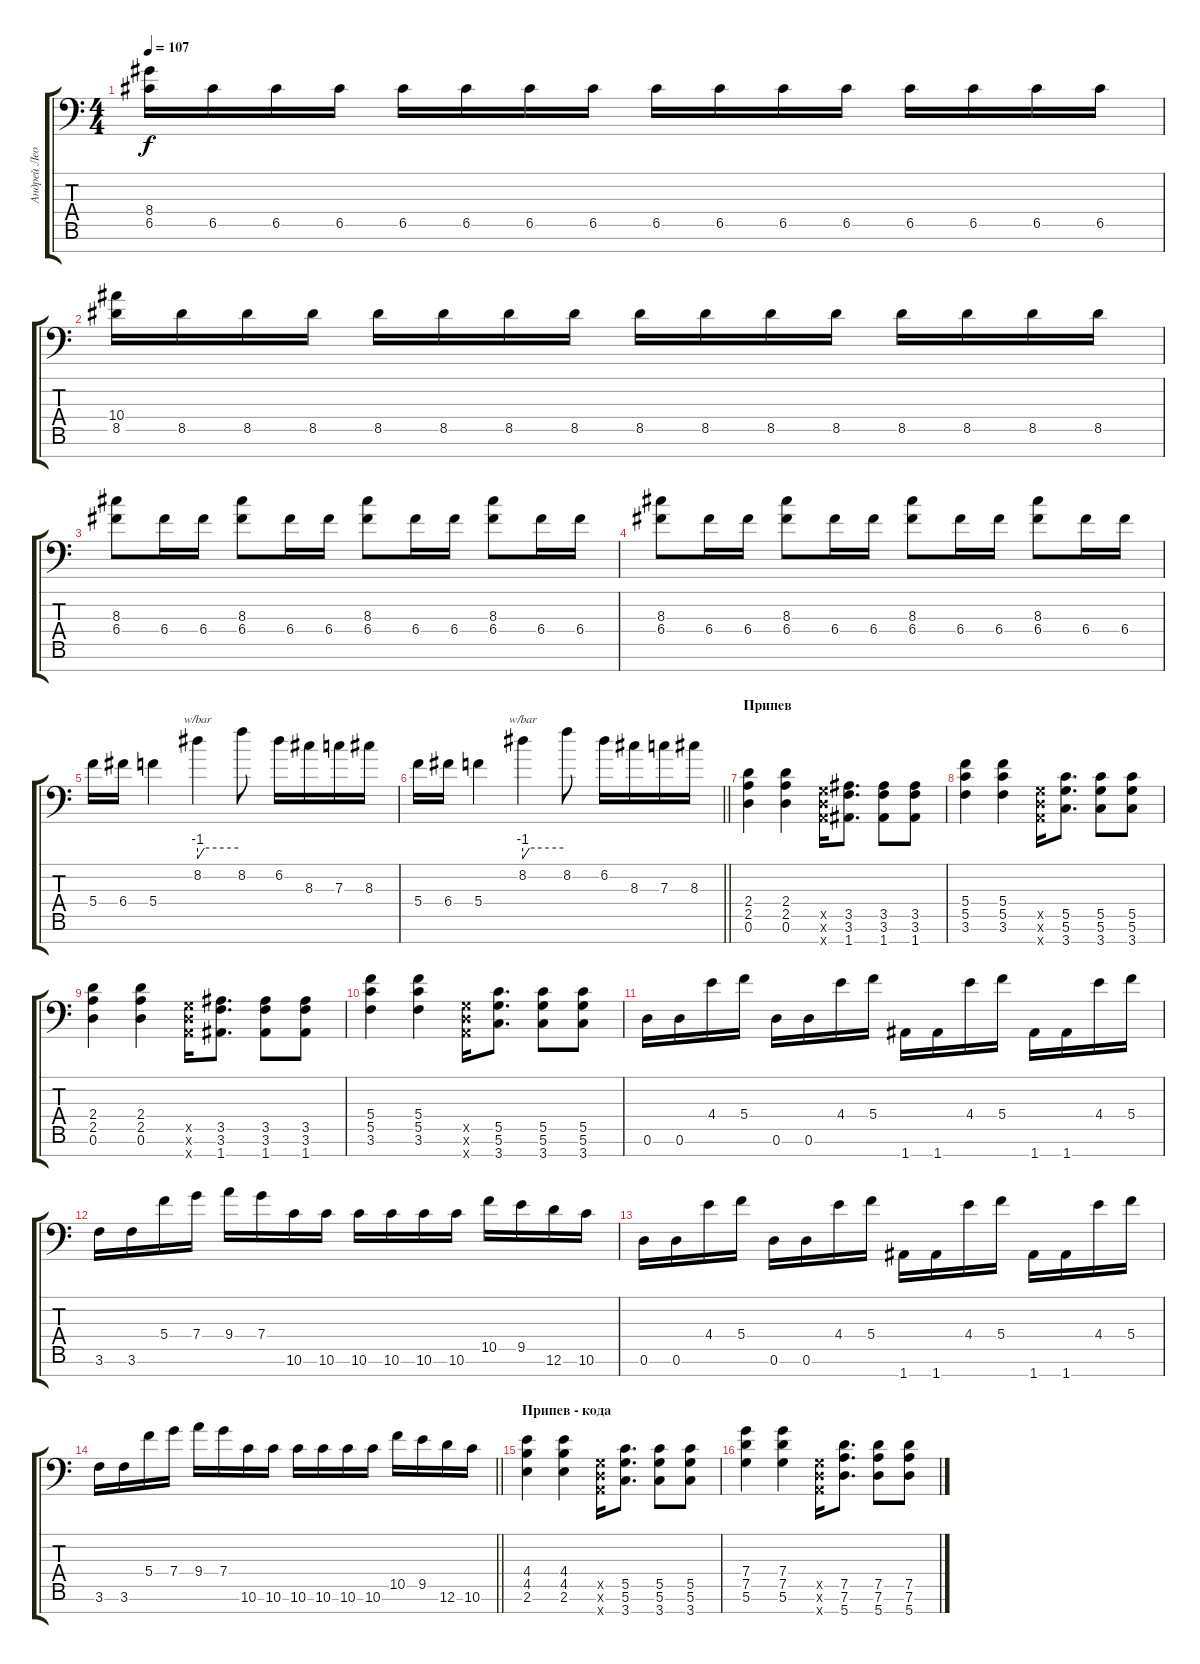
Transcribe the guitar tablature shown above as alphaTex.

\track ("Андрей Леонтьев" "Андрей Лео") {instrument distortionguitar}
\staff {score tabs}
\tuning (D4 A3 F3 C3 G2 D2 A1) {hide}
\ts (4 4)
\tempo 107
\clef f4
\ks c
(8.4 6.5).16{dy f} 6.5.16 6.5.16 6.5.16 6.5.16 6.5.16 6.5.16 6.5.16 6.5.16 6.5.16 6.5.16 6.5.16 6.5.16 6.5.16 6.5.16 6.5.16 |
(10.4 8.5).16 8.5.16 8.5.16 8.5.16 8.5.16 8.5.16 8.5.16 8.5.16 8.5.16 8.5.16 8.5.16 8.5.16 8.5.16 8.5.16 8.5.16 8.5.16 |
(8.3 6.4).8 6.4.16 6.4.16 (8.3 6.4).8 6.4.16 6.4.16 (8.3 6.4).8 6.4.16 6.4.16 (8.3 6.4).8 6.4.16 6.4.16 |
(8.3 6.4).8 6.4.16 6.4.16 (8.3 6.4).8 6.4.16 6.4.16 (8.3 6.4).8 6.4.16 6.4.16 (8.3 6.4).8 6.4.16 6.4.16 |
5.4.16 6.4.16 5.4.4 8.2.4{tbe (custom default 0 -4 10 0 60 0)} 8.2.8 6.2.16 8.3.16 7.3.16 8.3.16 |
\barLineRight lightlight
5.4.16 6.4.16 5.4.4 8.2.4{tbe (custom default 0 -4 10 0 60 0)} 8.2.8 6.2.16 8.3.16 7.3.16 8.3.16 |
\section ("" "Припев")
(2.4 2.5 0.6).4 (2.4 2.5 0.6).4 (0.5{x} 0.6{x} 0.7{x}).16 (3.5 3.6 1.7).8{d} (3.5 3.6 1.7).8 (3.5 3.6 1.7).8 |
(5.4 5.5 3.6).4 (5.4 5.5 3.6).4 (0.5{x} 0.6{x} 0.7{x}).16 (5.5 5.6 3.7).8{d} (5.5 5.6 3.7).8 (5.5 5.6 3.7).8 |
(2.4 2.5 0.6).4 (2.4 2.5 0.6).4 (0.5{x} 0.6{x} 0.7{x}).16 (3.5 3.6 1.7).8{d} (3.5 3.6 1.7).8 (3.5 3.6 1.7).8 |
(5.4 5.5 3.6).4 (5.4 5.5 3.6).4 (0.5{x} 0.6{x} 0.7{x}).16 (5.5 5.6 3.7).8{d} (5.5 5.6 3.7).8 (5.5 5.6 3.7).8 |
0.6.16 0.6.16 4.4.16 5.4.16 0.6.16 0.6.16 4.4.16 5.4.16 1.7.16 1.7.16 4.4.16 5.4.16 1.7.16 1.7.16 4.4.16 5.4.16 |
3.6.16 3.6.16 5.4.16 7.4.16 9.4.16 7.4.16 10.6.16 10.6.16 10.6.16 10.6.16 10.6.16 10.6.16 10.5.16 9.5.16 12.6.16 10.6.16 |
0.6.16 0.6.16 4.4.16 5.4.16 0.6.16 0.6.16 4.4.16 5.4.16 1.7.16 1.7.16 4.4.16 5.4.16 1.7.16 1.7.16 4.4.16 5.4.16 |
\barLineRight lightlight
3.6.16 3.6.16 5.4.16 7.4.16 9.4.16 7.4.16 10.6.16 10.6.16 10.6.16 10.6.16 10.6.16 10.6.16 10.5.16 9.5.16 12.6.16 10.6.16 |
\section ("" "Припев - кода")
(4.4 4.5 2.6).4 (4.4 4.5 2.6).4 (0.5{x} 0.6{x} 0.7{x}).16 (5.5 5.6 3.7).8{d} (5.5 5.6 3.7).8 (5.5 5.6 3.7).8 |
(7.4 7.5 5.6).4 (7.4 7.5 5.6).4 (0.5{x} 0.6{x} 0.7{x}).16 (7.5 7.6 5.7).8{d} (7.5 7.6 5.7).8 (7.5 7.6 5.7).8
